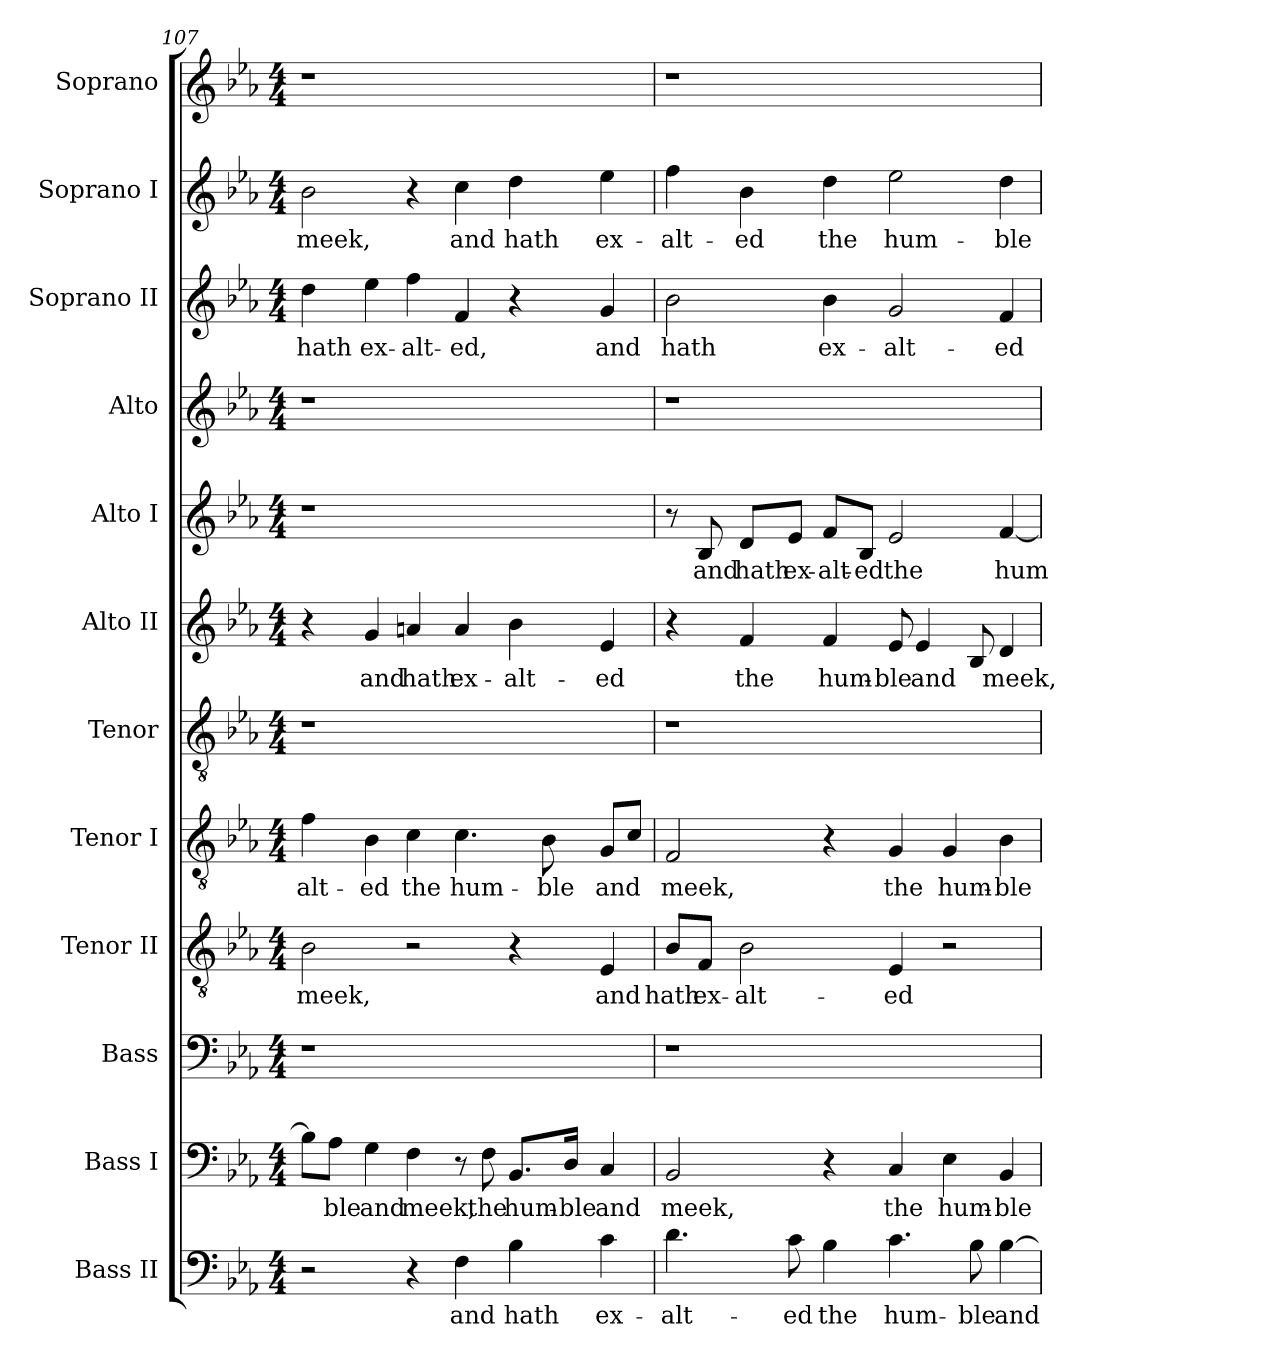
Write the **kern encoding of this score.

**kern	**text	**kern	**text	**kern	**kern	**text	**kern	**text	**kern	**kern	**text	**kern	**text	**kern	**kern	**text	**kern	**text	**kern
*part12	*part12	*part11	*part11	*part10	*part9	*part9	*part8	*part8	*part7	*part6	*part6	*part5	*part5	*part4	*part3	*part3	*part2	*part2	*part1
*staff12	*staff12	*staff11	*staff11	*staff10	*staff9	*staff9	*staff8	*staff8	*staff7	*staff6	*staff6	*staff5	*staff5	*staff4	*staff3	*staff3	*staff2	*staff2	*staff1
*I"Bass II	*	*I"Bass I	*	*I"Bass	*I"Tenor II	*	*I"Tenor I	*	*I"Tenor	*I"Alto II	*	*I"Alto I	*	*I"Alto	*I"Soprano II	*	*I"Soprano I	*	*I"Soprano
*I'BII	*	*I'BI	*	*I'B	*I'TII	*	*I'TI	*	*I'T	*I'AII	*	*I'AI	*	*I'A	*I'SII	*	*I'SI	*	*I'S
*clefF4	*	*clefF4	*	*clefF4	*clefGv2	*	*clefGv2	*	*clefGv2	*clefG2	*	*clefG2	*	*clefG2	*clefG2	*	*clefG2	*	*clefG2
*ITrd7c12	*	*	*	*ITrd7c12	*ITrd7c12	*	*ITrd7c12	*	*ITrd7c12	*	*	*	*	*	*	*	*	*	*
*k[b-e-a-]	*	*k[b-e-a-]	*	*k[b-e-a-]	*k[b-e-a-]	*	*k[b-e-a-]	*	*k[b-e-a-]	*k[b-e-a-]	*	*k[b-e-a-]	*	*k[b-e-a-]	*k[b-e-a-]	*	*k[b-e-a-]	*	*k[b-e-a-]
*E-:	*	*E-:	*	*E-:	*E-:	*	*E-:	*	*E-:	*E-:	*	*E-:	*	*E-:	*E-:	*	*E-:	*	*E-:
*M4/4	*	*M4/4	*	*M4/4	*M4/4	*	*M4/4	*	*M4/4	*M4/4	*	*M4/4	*	*M4/4	*M4/4	*	*M4/4	*	*M4/4
=107	=107	=107	=107	=107	=107	=107	=107	=107	=107	=107	=107	=107	=107	=107	=107	=107	=107	=107	=107
!	!	!	!	!LO:N:vis=1	!	!	!	!	!	!	!	!	!	!	!	!	!	!	!
!	!	!	!	!	!	!LO:LY:b:color=#000000	!	!	!	!	!	!	!	!	!	!	!	!	!
!	!	!	!	!	!	!	!	!LO:LY:b:color=#000000	!LO:N:vis=1	!	!	!LO:N:vis=1	!	!LO:N:vis=1	!	!	!	!	!
!	!	!	!	!	!	!	!	!	!	!	!	!	!	!	!	!LO:LY:b:color=#000000	!	!	!
!	!	!	!	!	!	!	!	!	!	!	!	!	!	!	!	!	!	!LO:LY:b:color=#000000	!LO:N:vis=1
2r	.	8B-i\L]	.	1r	2BB-i\	meek,	4Fi\	-alt-	1r	4r	.	1r	.	1r	4ddi\	hath	2b-i\	meek,	1r
!	!	!	!LO:LY:b:color=#000000	!	!	!	!	!	!	!	!	!	!	!	!	!	!	!	!
.	.	8A-i\J	-ble	.	.	.	.	.	.	.	.	.	.	.	.	.	.	.	.
!	!	!	!LO:LY:b:color=#000000	!	!	!	!	!	!	!	!	!	!	!	!	!	!	!	!
!	!	!	!	!	!	!	!	!LO:LY:b:color=#000000	!	!	!	!	!	!	!	!	!	!	!
!	!	!	!	!	!	!	!	!	!	!	!LO:LY:b:color=#000000	!	!	!	!	!	!	!	!
!	!	!	!	!	!	!	!	!	!	!	!	!	!	!	!	!LO:LY:b:color=#000000	!	!	!
.	.	4Gi\	and	.	.	.	4BB-i\	-ed	.	4gi/	and	.	.	.	4ee-i\	ex-	.	.	.
!	!	!	!LO:LY:b:color=#000000	!	!	!	!	!	!	!	!	!	!	!	!	!	!	!	!
!	!	!	!	!	!	!	!	!LO:LY:b:color=#000000	!	!	!	!	!	!	!	!	!	!	!
!	!	!	!	!	!	!	!	!	!	!	!LO:LY:b:color=#000000	!	!	!	!	!	!	!	!
!	!	!	!	!	!	!	!	!	!	!	!	!	!	!	!	!LO:LY:b:color=#000000	!	!	!
4r	.	4Fi\	meek,	.	2r	.	4Ci\	the	.	4ani/	hath	.	.	.	4ffi\	-alt-	4r	.	.
!	!LO:LY:b:color=#000000	!	!	!	!	!	!	!	!	!	!	!	!	!	!	!	!	!	!
!	!	!	!	!	!	!	!	!LO:LY:b:color=#000000	!	!	!	!	!	!	!	!	!	!	!
!	!	!	!	!	!	!	!	!	!	!	!LO:LY:b:color=#000000	!	!	!	!	!	!	!	!
!	!	!	!	!	!	!	!	!	!	!	!	!	!	!	!	!LO:LY:b:color=#000000	!	!	!
!	!	!	!	!	!	!	!	!	!	!	!	!	!	!	!	!	!	!LO:LY:b:color=#000000	!
4FFi\	and	8r	.	.	.	.	4.Ci\	hum-	.	4ai/	ex-	.	.	.	4fi/	-ed,	4cci\	and	.
!	!	!	!LO:LY:b:color=#000000	!	!	!	!	!	!	!	!	!	!	!	!	!	!	!	!
.	.	8Fi\	the	.	.	.	.	.	.	.	.	.	.	.	.	.	.	.	.
!	!LO:LY:b:color=#000000	!	!	!	!	!	!	!	!	!	!	!	!	!	!	!	!	!	!
!	!	!	!LO:LY:b:color=#000000	!	!	!	!	!	!	!	!	!	!	!	!	!	!	!	!
!	!	!	!	!	!	!	!	!	!	!	!LO:LY:b:color=#000000	!	!	!	!	!	!	!	!
!	!	!	!	!	!	!	!	!	!	!	!	!	!	!	!	!	!	!LO:LY:b:color=#000000	!
4BB-i\	hath	8.BB-i/L	hum-	2ryy	4r	.	.	.	2ryy	4b-i\	-alt-	2ryy	.	2ryy	4r	.	4ddi\	hath	2ryy
!	!	!	!	!	!	!	!	!LO:LY:b:color=#000000	!	!	!	!	!	!	!	!	!	!	!
.	.	.	.	.	.	.	8BB-i\	-ble	.	.	.	.	.	.	.	.	.	.	.
!	!	!	!LO:LY:b:color=#000000	!	!	!	!	!	!	!	!	!	!	!	!	!	!	!	!
.	.	16Di/Jk	-ble	.	.	.	.	.	.	.	.	.	.	.	.	.	.	.	.
!	!LO:LY:b:color=#000000	!	!	!	!	!	!	!	!	!	!	!	!	!	!	!	!	!	!
!	!	!	!LO:LY:b:color=#000000	!	!	!	!	!	!	!	!	!	!	!	!	!	!	!	!
!	!	!	!	!	!	!LO:LY:b:color=#000000	!	!	!	!	!	!	!	!	!	!	!	!	!
!	!	!	!	!	!	!	!	!LO:LY:b:color=#000000	!	!	!	!	!	!	!	!	!	!	!
!	!	!	!	!	!	!	!	!	!	!	!LO:LY:b:color=#000000	!	!	!	!	!	!	!	!
!	!	!	!	!	!	!	!	!	!	!	!	!	!	!	!	!LO:LY:b:color=#000000	!	!	!
!	!	!	!	!	!	!	!	!	!	!	!	!	!	!	!	!	!	!LO:LY:b:color=#000000	!
4Ci\	ex-	4Ci/	and	.	4EE-i/	and	8GGi/L	and	.	4e-i/	-ed	.	.	.	4gi/	and	4ee-i\	ex-	.
.	.	.	.	.	.	.	8Ci/J	.	.	.	.	.	.	.	.	.	.	.	.
!!LO:PB:g=z
=108	=108	=108	=108	=108	=108	=108	=108	=108	=108	=108	=108	=108	=108	=108	=108	=108	=108	=108	=108
!	!LO:LY:b:color=#000000	!	!	!	!	!	!	!	!	!	!	!	!	!	!	!	!	!	!
!	!	!	!LO:LY:b:color=#000000	!LO:N:vis=1	!	!	!	!	!	!	!	!	!	!	!	!	!	!	!
!	!	!	!	!	!	!LO:LY:b:color=#000000	!	!	!	!	!	!	!	!	!	!	!	!	!
!	!	!	!	!	!	!	!	!LO:LY:b:color=#000000	!LO:N:vis=1	!	!	!	!	!LO:N:vis=1	!	!	!	!	!
!	!	!	!	!	!	!	!	!	!	!	!	!	!	!	!	!LO:LY:b:color=#000000	!	!	!
!	!	!	!	!	!	!	!	!	!	!	!	!	!	!	!	!	!	!LO:LY:b:color=#000000	!LO:N:vis=1
4.Di\	-alt-	2BB-i/	meek,	1r	8BB-i/L	hath	2FFi/	meek,	1r	4r	.	8r	.	1r	2b-i\	hath	4ffi\	-alt-	1r
!	!	!	!	!	!	!LO:LY:b:color=#000000	!	!	!	!	!	!	!	!	!	!	!	!	!
!	!	!	!	!	!	!	!	!	!	!	!	!	!LO:LY:b:color=#000000	!	!	!	!	!	!
.	.	.	.	.	8FFi/J	ex-	.	.	.	.	.	8B-i/	and	.	.	.	.	.	.
!	!	!	!	!	!	!LO:LY:b:color=#000000	!	!	!	!	!	!	!	!	!	!	!	!	!
!	!	!	!	!	!	!	!	!	!	!	!LO:LY:b:color=#000000	!	!	!	!	!	!	!	!
!	!	!	!	!	!	!	!	!	!	!	!	!	!LO:LY:b:color=#000000	!	!	!	!	!	!
!	!	!	!	!	!	!	!	!	!	!	!	!	!	!	!	!	!	!LO:LY:b:color=#000000	!
.	.	.	.	.	2BB-i\	-alt-	.	.	.	4fi/	the	8di/L	hath	.	.	.	4b-i\	-ed	.
!	!LO:LY:b:color=#000000	!	!	!	!	!	!	!	!	!	!	!	!	!	!	!	!	!	!
!	!	!	!	!	!	!	!	!	!	!	!	!	!LO:LY:b:color=#000000	!	!	!	!	!	!
8Ci\	-ed	.	.	.	.	.	.	.	.	.	.	8e-i/J	ex-	.	.	.	.	.	.
!	!LO:LY:b:color=#000000	!	!	!	!	!	!	!	!	!	!	!	!	!	!	!	!	!	!
!	!	!	!	!	!	!	!	!	!	!	!LO:LY:b:color=#000000	!	!	!	!	!	!	!	!
!	!	!	!	!	!	!	!	!	!	!	!	!	!LO:LY:b:color=#000000	!	!	!	!	!	!
!	!	!	!	!	!	!	!	!	!	!	!	!	!	!	!	!LO:LY:b:color=#000000	!	!	!
!	!	!	!	!	!	!	!	!	!	!	!	!	!	!	!	!	!	!LO:LY:b:color=#000000	!
4BB-i\	the	4r	.	.	.	.	4r	.	.	4fi/	hum-	8fi/L	-alt-	.	4b-i\	ex-	4ddi\	the	.
!	!	!	!	!	!	!	!	!	!	!	!	!	!LO:LY:b:color=#000000	!	!	!	!	!	!
.	.	.	.	.	.	.	.	.	.	.	.	8B-i/J	-ed	.	.	.	.	.	.
!	!LO:LY:b:color=#000000	!	!	!	!	!	!	!	!	!	!	!	!	!	!	!	!	!	!
!	!	!	!LO:LY:b:color=#000000	!	!	!	!	!	!	!	!	!	!	!	!	!	!	!	!
!	!	!	!	!	!	!LO:LY:b:color=#000000	!	!	!	!	!	!	!	!	!	!	!	!	!
!	!	!	!	!	!	!	!	!LO:LY:b:color=#000000	!	!	!	!	!	!	!	!	!	!	!
!	!	!	!	!	!	!	!	!	!	!	!LO:LY:b:color=#000000	!	!	!	!	!	!	!	!
!	!	!	!	!	!	!	!	!	!	!	!	!	!LO:LY:b:color=#000000	!	!	!	!	!	!
!	!	!	!	!	!	!	!	!	!	!	!	!	!	!	!	!LO:LY:b:color=#000000	!	!	!
!	!	!	!	!	!	!	!	!	!	!	!	!	!	!	!	!	!	!LO:LY:b:color=#000000	!
4.Ci\	hum-	4Ci/	the	.	4EE-i/	-ed	4GGi/	the	.	8e-i/	-ble	2e-i/	the	.	2gi/	-alt-	2ee-i\	hum-	.
!	!	!	!	!	!	!	!	!	!	!	!LO:LY:b:color=#000000	!	!	!	!	!	!	!	!
.	.	.	.	.	.	.	.	.	.	4e-i/	and	.	.	.	.	.	.	.	.
!	!	!	!LO:LY:b:color=#000000	!	!	!	!	!	!	!	!	!	!	!	!	!	!	!	!
!	!	!	!	!	!	!	!	!LO:LY:b:color=#000000	!	!	!	!	!	!	!	!	!	!	!
.	.	4E-i\	hum-	2ryy	2r	.	4GGi/	hum-	2ryy	.	.	.	.	2ryy	.	.	.	.	2ryy
!	!LO:LY:b:color=#000000	!	!	!	!	!	!	!	!	!	!	!	!	!	!	!	!	!	!
8BB-i\	-ble	.	.	.	.	.	.	.	.	8B-i/	.	.	.	.	.	.	.	.	.
!	!LO:LY:b:color=#000000	!	!	!	!	!	!	!	!	!	!	!	!	!	!	!	!	!	!
!	!	!	!LO:LY:b:color=#000000	!	!	!	!	!	!	!	!	!	!	!	!	!	!	!	!
!	!	!	!	!	!	!	!	!LO:LY:b:color=#000000	!	!	!	!	!	!	!	!	!	!	!
!	!	!	!	!	!	!	!	!	!	!	!LO:LY:b:color=#000000	!	!	!	!	!	!	!	!
!	!	!	!	!	!	!	!	!	!	!	!	!	!LO:LY:b:color=#000000	!	!	!	!	!	!
!	!	!	!	!	!	!	!	!	!	!	!	!	!	!	!	!LO:LY:b:color=#000000	!	!	!
!	!	!	!	!	!	!	!	!	!	!	!	!	!	!	!	!	!	!LO:LY:b:color=#000000	!
[>4BB-i\	and	4BB-i/	-ble	.	.	.	4BB-i\	-ble	.	4di/	meek,	[<4fi/	hum-	.	4fi/	-ed	4ddi\	-ble	.
=	=	=	=	=	=	=	=	=	=	=	=	=	=	=	=	=	=	=	=
*-	*-	*-	*-	*-	*-	*-	*-	*-	*-	*-	*-	*-	*-	*-	*-	*-	*-	*-	*-
